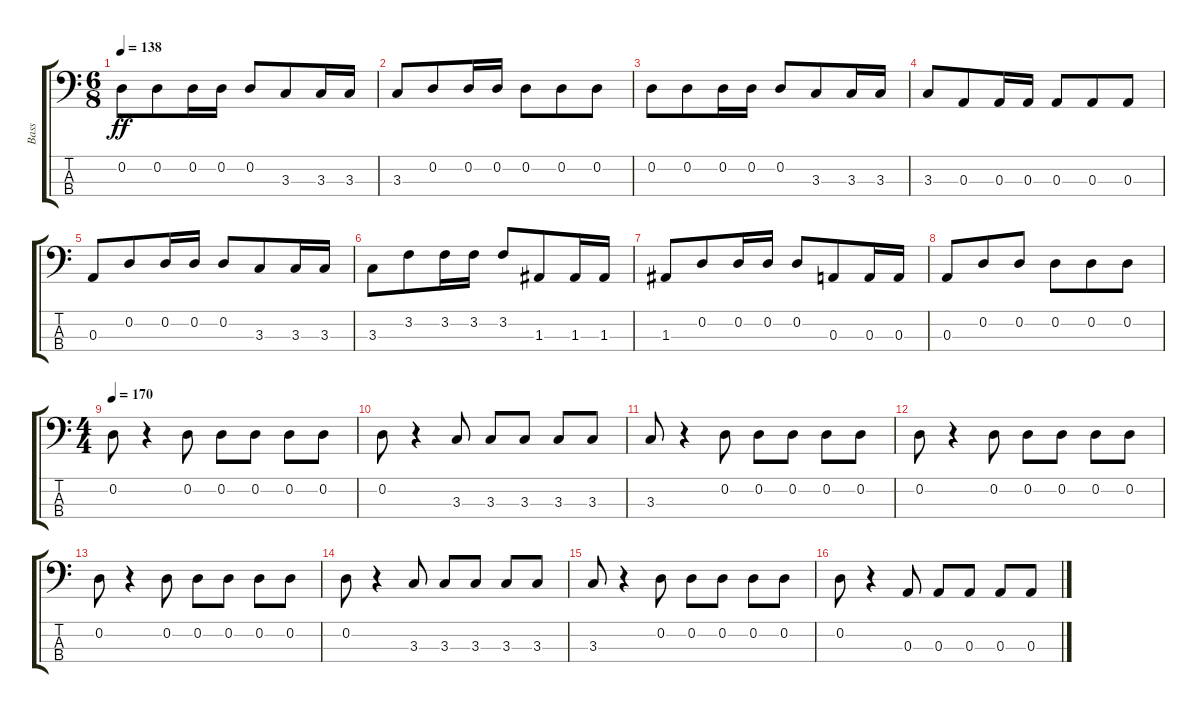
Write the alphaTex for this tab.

\track ("Bass" "Bass") {instrument electricbassfinger}
\staff {score tabs}
\tuning (G2 D2 A1 E1) {hide}
\ts (6 8)
\tempo 138
\clef f4
\ks c
0.2.8{dy ff} 0.2.8 0.2.16 0.2.16 0.2.8 3.3.8 3.3.16 3.3.16 |
3.3.8 0.2.8 0.2.16 0.2.16 0.2.8 0.2.8 0.2.8 |
0.2.8 0.2.8 0.2.16 0.2.16 0.2.8 3.3.8 3.3.16 3.3.16 |
3.3.8 0.3.8 0.3.16 0.3.16 0.3.8 0.3.8 0.3.8 |
0.3.8 0.2.8 0.2.16 0.2.16 0.2.8 3.3.8 3.3.16 3.3.16 |
3.3.8 3.2.8 3.2.16 3.2.16 3.2.8 1.3.8 1.3.16 1.3.16 |
1.3.8 0.2.8 0.2.16 0.2.16 0.2.8 0.3.8 0.3.16 0.3.16 |
0.3.8 0.2.8 0.2.8 0.2.8 0.2.8 0.2.8 |
\ts (4 4)
\tempo 170
0.2.8 r.4 0.2.8 0.2.8 0.2.8 0.2.8 0.2.8 |
0.2.8 r.4 3.3.8 3.3.8 3.3.8 3.3.8 3.3.8 |
3.3.8 r.4 0.2.8 0.2.8 0.2.8 0.2.8 0.2.8 |
0.2.8 r.4 0.2.8 0.2.8 0.2.8 0.2.8 0.2.8 |
0.2.8 r.4 0.2.8 0.2.8 0.2.8 0.2.8 0.2.8 |
0.2.8 r.4 3.3.8 3.3.8 3.3.8 3.3.8 3.3.8 |
3.3.8 r.4 0.2.8 0.2.8 0.2.8 0.2.8 0.2.8 |
0.2.8 r.4 0.3.8 0.3.8 0.3.8 0.3.8 0.3.8
